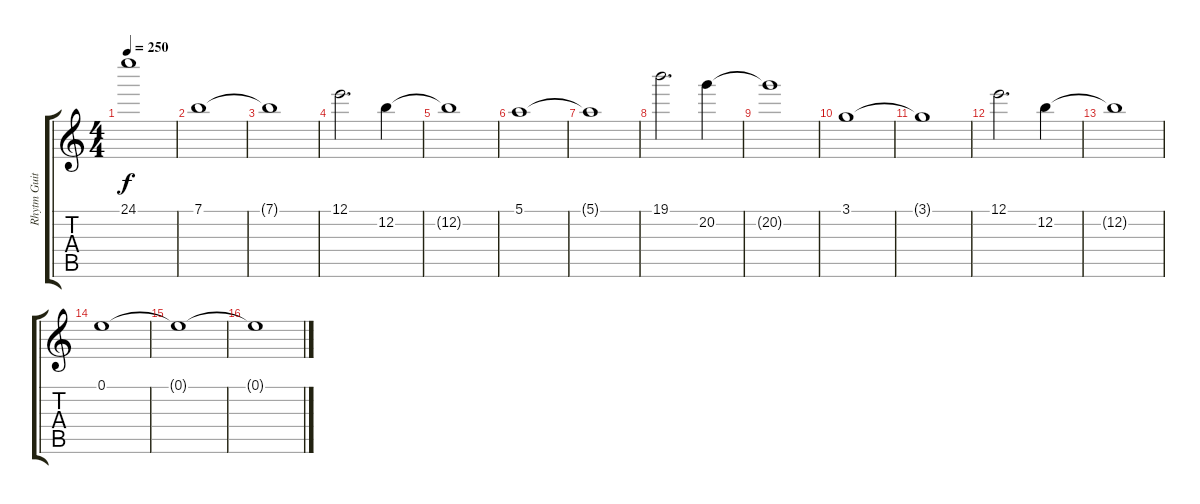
\track ("Rhytm Guitar" "Rhytm Guit") {instrument electricguitarclean}
\staff {score tabs}
\tuning (E4 B3 G3 D3 A2 E2) {hide}
\ts (4 4)
\tempo 250
\clef g2
\ks c
24.1{t}.1{dy f} |
7.1.1 |
7.1{t}.1 |
12.1.2{d} 12.2.4 |
12.2{t}.1 |
5.1.1 |
5.1{t}.1 |
19.1.2{d} 20.2.4 |
20.2{t}.1 |
3.1.1 |
3.1{t}.1 |
12.1.2{d} 12.2.4 |
12.2{t}.1 |
0.1.1 |
0.1{t}.1 |
0.1{t}.1
